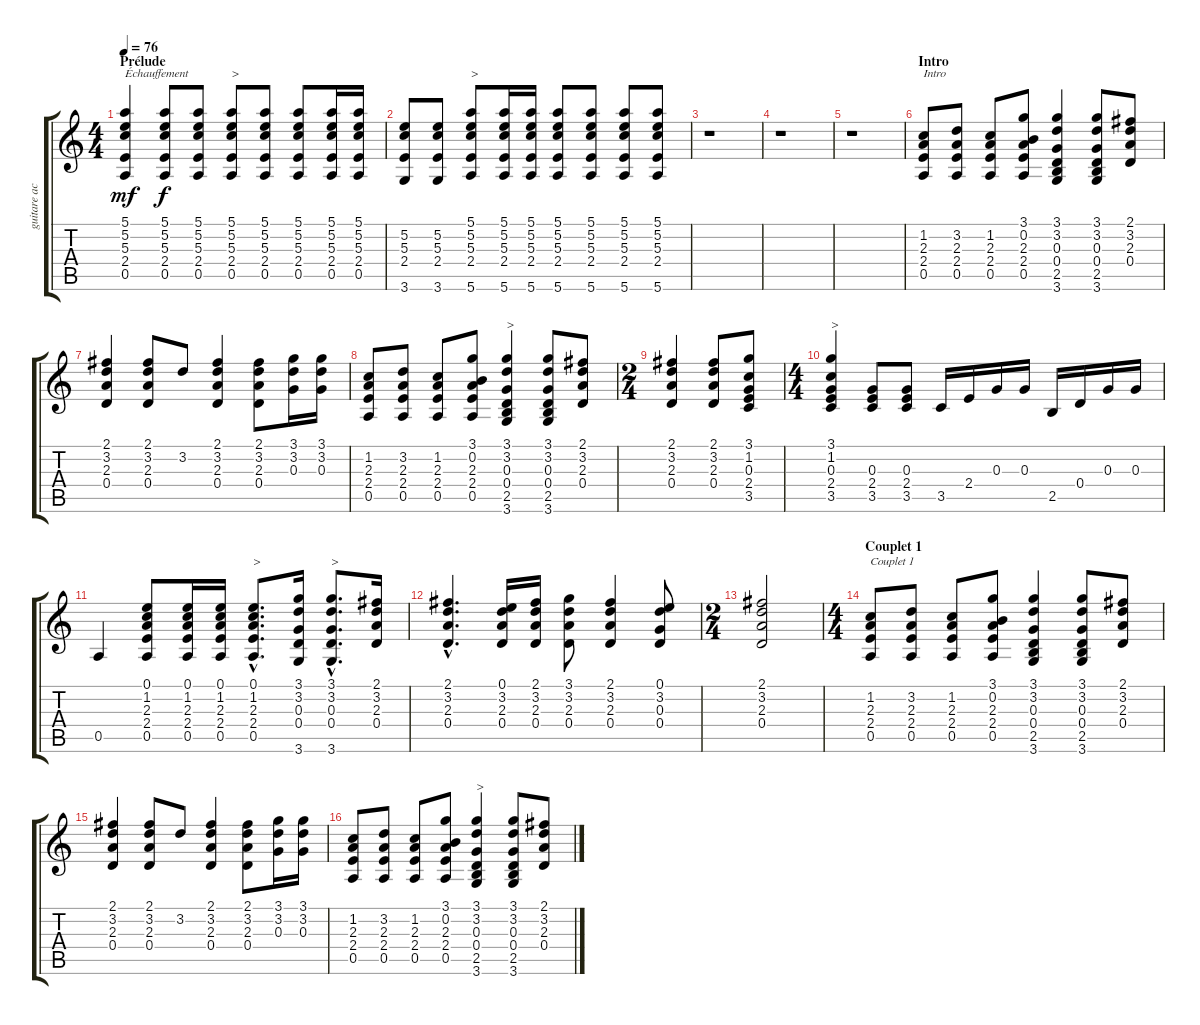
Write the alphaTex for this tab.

\track ("guitare acoustique (12 cordes)" "guitare ac") {instrument acousticguitarsteel}
\staff {score tabs}
\tuning (E4 B3 G3 D3 A2 E2) {hide}
\ts (4 4)
\section ("" "Prélude")
\tempo 76
\clef g2
\ks c
(5.1 5.2 5.3 2.4 0.5).4{txt "Échauffement" dy mf instrument acousticguitarsteel} (5.1 5.2 5.3 2.4 0.5).8{dy f} (5.1 5.2 5.3 2.4 0.5).8 (5.1 5.2 5.3 2.4 0.5).8{txt ">" volume 9} (5.1 5.2 5.3 2.4 0.5).8{volume 6} (5.1 5.2 5.3 2.4 0.5).8 (5.1 5.2 5.3 2.4 0.5).16 (5.1 5.2 5.3 2.4 0.5).16 |
(5.2 5.3 2.4 3.6).8 (5.2 5.3 2.4 3.6).8 (5.1 5.2 5.3 2.4 5.6).8{txt ">" volume 9} (5.1 5.2 5.3 2.4 5.6).16{volume 6} (5.1 5.2 5.3 2.4 5.6).16 (5.1 5.2 5.3 2.4 5.6).8 (5.1 5.2 5.3 2.4 5.6).8 (5.1 5.2 5.3 2.4 5.6).8 (5.1 5.2 5.3 2.4 5.6).8 |
r.1 |
r.1 |
r.1 |
\section ("" "Intro")
(1.2 2.3 2.4 0.5).8{txt "Intro"} (3.2 2.3 2.4 0.5).8 (1.2 2.3 2.4 0.5).8 (3.1 0.2 2.3 2.4 0.5).8 (3.1 3.2 0.3 0.4 2.5 3.6).4 (3.1 3.2 0.3 0.4 2.5 3.6).8 (2.1 3.2 2.3 0.4).8 |
(2.1 3.2 2.3 0.4).4 (2.1 3.2 2.3 0.4).8 3.2.8 (2.1 3.2 2.3 0.4).4 (2.1 3.2 2.3 0.4).8 (3.1 3.2 0.3).16 (3.1 3.2 0.3).16 |
(1.2 2.3 2.4 0.5).8 (3.2 2.3 2.4 0.5).8 (1.2 2.3 2.4 0.5).8 (3.1 0.2 2.3 2.4 0.5).8 (3.1 3.2 0.3 0.4 2.5 3.6).4{txt ">" volume 9} (3.1 3.2 0.3 0.4 2.5 3.6).8{volume 6} (2.1 3.2 2.3 0.4).8 |
\ts (2 4)
(2.1 3.2 2.3 0.4).4 (2.1 3.2 2.3 0.4).8 (3.1 1.2 0.3 2.4 3.5).8 |
\ts (4 4)
(3.1 1.2 0.3 2.4 3.5).4{txt ">" volume 9} (0.3 2.4 3.5).8{volume 6} (0.3 2.4 3.5).8 3.5.16 2.4.16 0.3.16 0.3.16 2.5.16 0.4.16 0.3.16 0.3.16 |
0.5.4 (0.1 1.2 2.3 2.4 0.5).8 (0.1 1.2 2.3 2.4 0.5).16 (0.1 1.2 2.3 2.4 0.5).16 (0.1{hac} 1.2{hac} 2.3{hac} 2.4{hac} 0.5{hac}).8{d txt ">" volume 9} (3.1 3.2 0.3 0.4 3.6).16{volume 6} (3.1{hac} 3.2{hac} 0.3{hac} 0.4{hac} 3.6{hac}).8{d txt ">" volume 9} (2.1 3.2 2.3 0.4).16{volume 6} |
(2.1{hac} 3.2{hac} 2.3{hac} 0.4{hac}).4{d} (0.1 3.2 2.3 0.4).16 (2.1 3.2 2.3 0.4).16 (3.1 3.2 2.3 0.4).8 (2.1 3.2 2.3 0.4).4 (0.1 3.2 0.3 0.4).8 |
\ts (2 4)
(2.1 3.2 2.3 0.4).2 |
\ts (4 4)
\section ("" "Couplet 1")
(1.2 2.3 2.4 0.5).8{txt "Couplet 1"} (3.2 2.3 2.4 0.5).8 (1.2 2.3 2.4 0.5).8 (3.1 0.2 2.3 2.4 0.5).8 (3.1 3.2 0.3 0.4 2.5 3.6).4 (3.1 3.2 0.3 0.4 2.5 3.6).8 (2.1 3.2 2.3 0.4).8 |
(2.1 3.2 2.3 0.4).4 (2.1 3.2 2.3 0.4).8 3.2.8 (2.1 3.2 2.3 0.4).4 (2.1 3.2 2.3 0.4).8 (3.1 3.2 0.3).16 (3.1 3.2 0.3).16 |
(1.2 2.3 2.4 0.5).8 (3.2 2.3 2.4 0.5).8 (1.2 2.3 2.4 0.5).8 (3.1 0.2 2.3 2.4 0.5).8 (3.1 3.2 0.3 0.4 2.5 3.6).4{txt ">" volume 9} (3.1 3.2 0.3 0.4 2.5 3.6).8{volume 6} (2.1 3.2 2.3 0.4).8
